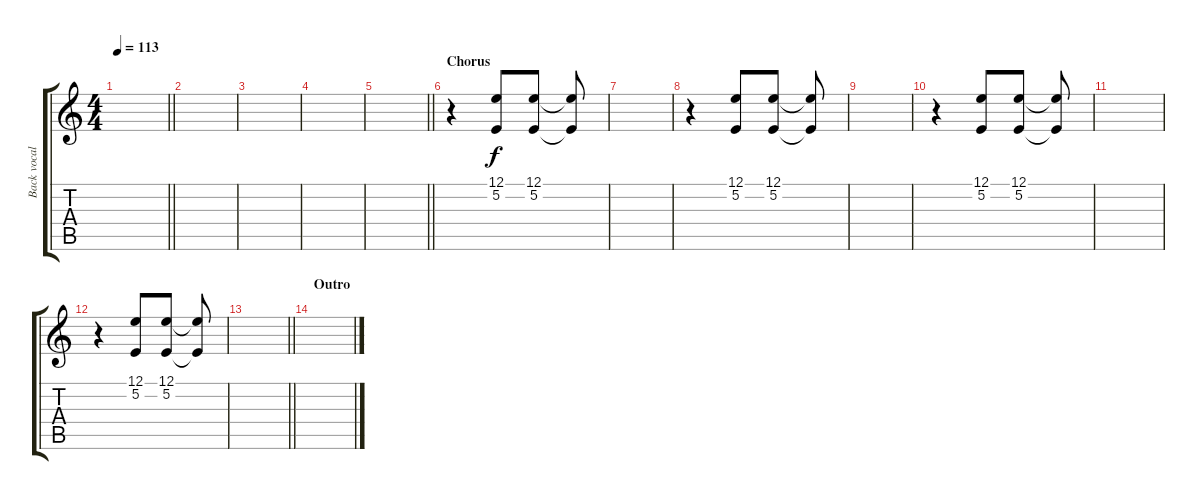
\track ("Back vocals" "Back vocal") {instrument pad7halo}
\staff {score tabs}
\tuning (E4 B3 G3 D3 A2 E2) {hide}
\ts (4 4)
\tempo 113
\clef g2
\barLineRight lightlight
\ks c
|
|
|
|
\barLineRight lightlight
|
\section ("" "Chorus")
r.4 (12.1 5.2).8 (12.1 5.2).8 (12.1{t} 5.2{t}).8 |
|
r.4 (12.1 5.2).8 (12.1 5.2).8 (12.1{t} 5.2{t}).8 |
|
r.4 (12.1 5.2).8 (12.1 5.2).8 (12.1{t} 5.2{t}).8 |
|
r.4 (12.1 5.2).8 (12.1 5.2).8 (12.1{t} 5.2{t}).8 |
\barLineRight lightlight
|
\section ("" "Outro")
